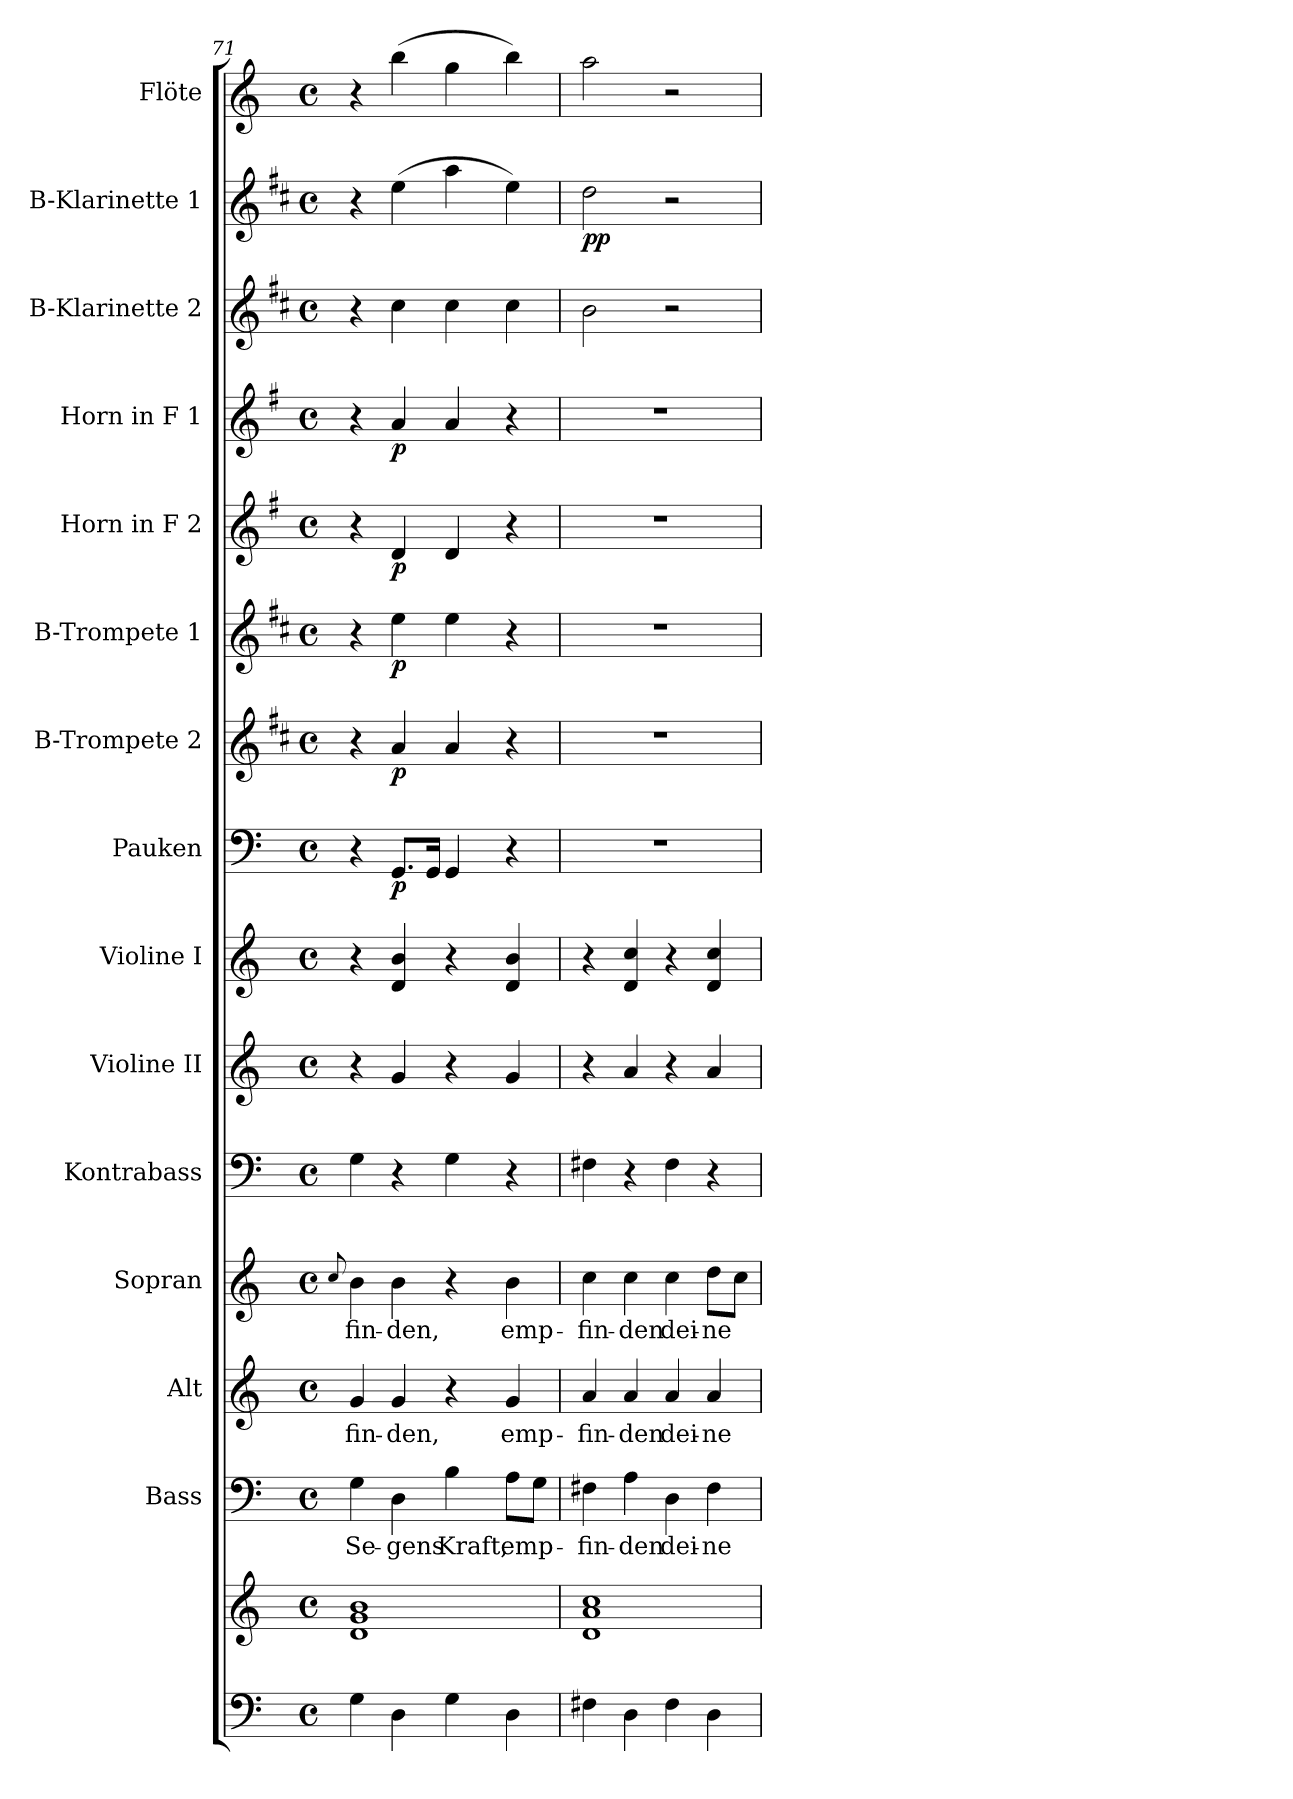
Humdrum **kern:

**kern	**kern	**kern	**text	**kern	**text	**kern	**text	**kern	**kern	**kern	**kern	**dynam	**kern	**dynam	**kern	**dynam	**kern	**dynam	**kern	**dynam	**kern	**kern	**dynam	**kern
*part15	*part15	*part14	*part14	*part13	*part13	*part12	*part12	*part11	*part10	*part9	*part8	*part8	*part7	*part7	*part6	*part6	*part5	*part5	*part4	*part4	*part3	*part2	*part2	*part1
*staff16	*staff15	*staff14	*staff14	*staff13	*staff13	*staff12	*staff12	*staff11	*staff10	*staff9	*staff8	*staff8	*staff7	*staff7	*staff6	*staff6	*staff5	*staff5	*staff4	*staff4	*staff3	*staff2	*staff2	*staff1
*	*	*I"Bass	*	*I"Alt	*	*I"Sopran	*	*I"Kontrabass	*I"Violine II	*I"Violine I	*I"Pauken	*	*I"B-Trompete 2	*	*I"B-Trompete 1	*	*I"Horn in F 2	*	*I"Horn in F 1	*	*I"B-Klarinette 2	*I"B-Klarinette 1	*	*I"Flöte
*	*	*I'B.	*	*I'A.	*	*I'S.	*	*I'Kb.	*I'Vl. II	*I'Vl. I	*I'Pk.	*	*I'B Trp. 2	*	*I'B Trp. 1	*	*	*	*	*	*I'B Kl. 2	*I'B Kl. 1	*	*I'Fl.
*clefF4	*clefG2	*clefF4	*	*clefG2	*	*clefG2	*	*clefF4	*clefG2	*clefG2	*clefF4	*	*clefG2	*	*clefG2	*	*clefG2	*	*clefG2	*	*clefG2	*clefG2	*	*clefG2
*	*	*	*	*	*	*	*	*ITrd7c12	*	*	*	*	*ITrd1c2	*	*ITrd1c2	*	*ITrd4c7	*	*ITrd4c7	*	*ITrd1c2	*ITrd1c2	*	*
*k[]	*k[]	*k[]	*	*k[]	*	*k[]	*	*k[]	*k[]	*k[]	*k[]	*	*k[]	*	*k[]	*	*k[]	*	*k[]	*	*k[]	*k[]	*	*k[]
*C:	*C:	*C:	*	*C:	*	*C:	*	*C:	*C:	*C:	*C:	*	*C:	*	*C:	*	*C:	*	*C:	*	*C:	*C:	*	*C:
*M4/4	*M4/4	*M4/4	*	*M4/4	*	*M4/4	*	*M4/4	*M4/4	*M4/4	*M4/4	*	*M4/4	*	*M4/4	*	*M4/4	*	*M4/4	*	*M4/4	*M4/4	*	*M4/4
*met(c)	*met(c)	*met(c)	*	*met(c)	*	*met(c)	*	*met(c)	*met(c)	*met(c)	*met(c)	*	*met(c)	*	*met(c)	*	*met(c)	*	*met(c)	*	*met(c)	*met(c)	*	*met(c)
=71	=71	=71	=71	=71	=71	=71	=71	=71	=71	=71	=71	=71	=71	=71	=71	=71	=71	=71	=71	=71	=71	=71	=71	=71
.	.	.	.	.	.	8qqcc/	.	.	.	.	.	.	.	.	.	.	.	.	.	.	.	.	.	.
!	!	!	!LO:LY:b	!	!LO:LY:b	!	!LO:LY:b	!	!	!	!	!	!	!	!	!	!	!	!	!	!	!	!	!
4G\	1d 1g 1b	4G\	Se-	4g/	-fin-	4b\	-fin-	4GG\	4r	4r	4r	.	4r	.	4r	.	4r	.	4r	.	4r	4r	.	4r
!	!	!	!LO:LY:b	!	!LO:LY:b	!	!LO:LY:b	!	!	!	!	!LO:DY:b	!	!LO:DY:b	!	!LO:DY:b	!	!LO:DY:b	!	!LO:DY:b	!	!	!	!
4D\	.	4D\	-gens	4g/	-den,	4b\	-den,	4r	4g/	4d/ 4b/	8.GG/L	p	4g/	p	4dd\	p	4G/	p	4d/	p	4b\	(>4dd\	.	(>4bb\
.	.	.	.	.	.	.	.	.	.	.	16GG/Jk	.	.	.	.	.	.	.	.	.	.	.	.	.
!	!	!	!LO:LY:b	!	!	!	!	!	!	!	!	!	!	!	!	!	!	!	!	!	!	!	!	!
4G\	.	4B\	Kraft,	4r	.	4r	.	4GG\	4r	4r	4GG/	.	4g/	.	4dd\	.	4G/	.	4d/	.	4b\	4gg\	.	4gg\
!	!	!	!LO:LY:b	!	!LO:LY:b	!	!LO:LY:b	!	!	!	!	!	!	!	!	!	!	!	!	!	!	!	!	!
4D\	.	8A\L	emp-	4g/	emp-	4b\	emp-	4r	4g/	4d/ 4b/	4r	.	4r	.	4r	.	4r	.	4r	.	4b\	4dd\)	.	4bb\)
.	.	8G\J	.	.	.	.	.	.	.	.	.	.	.	.	.	.	.	.	.	.	.	.	.	.
=72	=72	=72	=72	=72	=72	=72	=72	=72	=72	=72	=72	=72	=72	=72	=72	=72	=72	=72	=72	=72	=72	=72	=72	=72
!	!	!	!LO:LY:b	!	!LO:LY:b	!	!LO:LY:b	!	!	!	!	!	!	!	!	!	!	!	!	!	!	!	!LO:DY:b	!
4F#X\	1d 1a 1cc	4F#X\	-fin-	4a/	-fin-	4cc\	-fin-	4FF#X\	4r	4r	1r	.	1r	.	1r	.	1r	.	1r	.	2a\	2cc\	pp	2aa\
!	!	!	!LO:LY:b	!	!LO:LY:b	!	!LO:LY:b	!	!	!	!	!	!	!	!	!	!	!	!	!	!	!	!	!
4D\	.	4A\	-den	4a/	-den	4cc\	-den	4r	4a/	4d/ 4cc/	.	.	.	.	.	.	.	.	.	.	.	.	.	.
!	!	!	!LO:LY:b	!	!LO:LY:b	!	!LO:LY:b	!	!	!	!	!	!	!	!	!	!	!	!	!	!	!	!	!
4F#\	.	4D\	dei-	4a/	dei-	4cc\	dei-	4FF#\	4r	4r	.	.	.	.	.	.	.	.	.	.	2r	2r	.	2r
!	!	!	!LO:LY:b	!	!LO:LY:b	!	!LO:LY:b	!	!	!	!	!	!	!	!	!	!	!	!	!	!	!	!	!
4D\	.	4F#\	-ne	4a/	-ne	8dd\L	-ne	4r	4a/	4d/ 4cc/	.	.	.	.	.	.	.	.	.	.	.	.	.	.
.	.	.	.	.	.	8cc\J	.	.	.	.	.	.	.	.	.	.	.	.	.	.	.	.	.	.
=	=	=	=	=	=	=	=	=	=	=	=	=	=	=	=	=	=	=	=	=	=	=	=	=
*-	*-	*-	*-	*-	*-	*-	*-	*-	*-	*-	*-	*-	*-	*-	*-	*-	*-	*-	*-	*-	*-	*-	*-	*-
